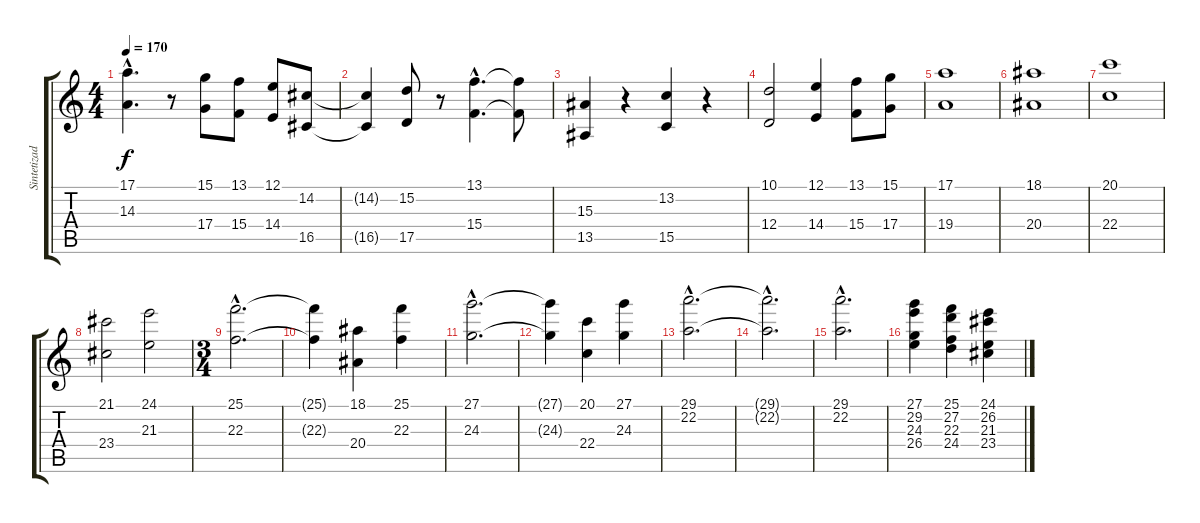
\track ("Sintetizador" "Sintetizad") {instrument viola}
\staff {score tabs}
\tuning (E4 B3 G3 D3 A2 E2) {hide}
\ts (4 4)
\tempo 170
\clef g2
\ks c
(17.1{hac} 14.3{hac}).4{d dy f instrument violin} r.8 (15.1 17.4).8 (13.1 15.4).8 (12.1 14.4).8 (14.2 16.5).8 |
(14.2{t} 16.5{t}).4 (15.2 17.5).8 r.8 (13.1{hac} 15.4{hac}).4{d} (13.1{t} 15.4{t}).8 |
(15.3 13.5).4 r.4 (13.2 15.5).4 r.4 |
(10.1 12.4).2 (12.1 14.4).4 (13.1 15.4).8 (15.1 17.4).8 |
(17.1 19.4).1 |
(18.1 20.4).1 |
(20.1 22.4).1 |
(21.1 23.4).2 (24.1 21.3).2 |
\ts (3 4)
(25.1{hac} 22.3{hac}).2{d volume 12} |
(25.1{t} 22.3{t}).4 (18.1 20.4).4 (25.1 22.3).4 |
(27.1{hac} 24.3{hac}).2{d} |
(27.1{t} 24.3{t}).4 (20.1 22.4).4 (27.1 24.3).4 |
(29.1{hac} 22.2{hac}).2{d} |
(29.1{hac t} 22.2{hac t}).2{d} |
(29.1{hac} 22.2{hac}).2{d} |
(27.1 29.2 24.3 26.4).4 (25.1 27.2 22.3 24.4).4 (24.1 26.2 21.3 23.4).4
